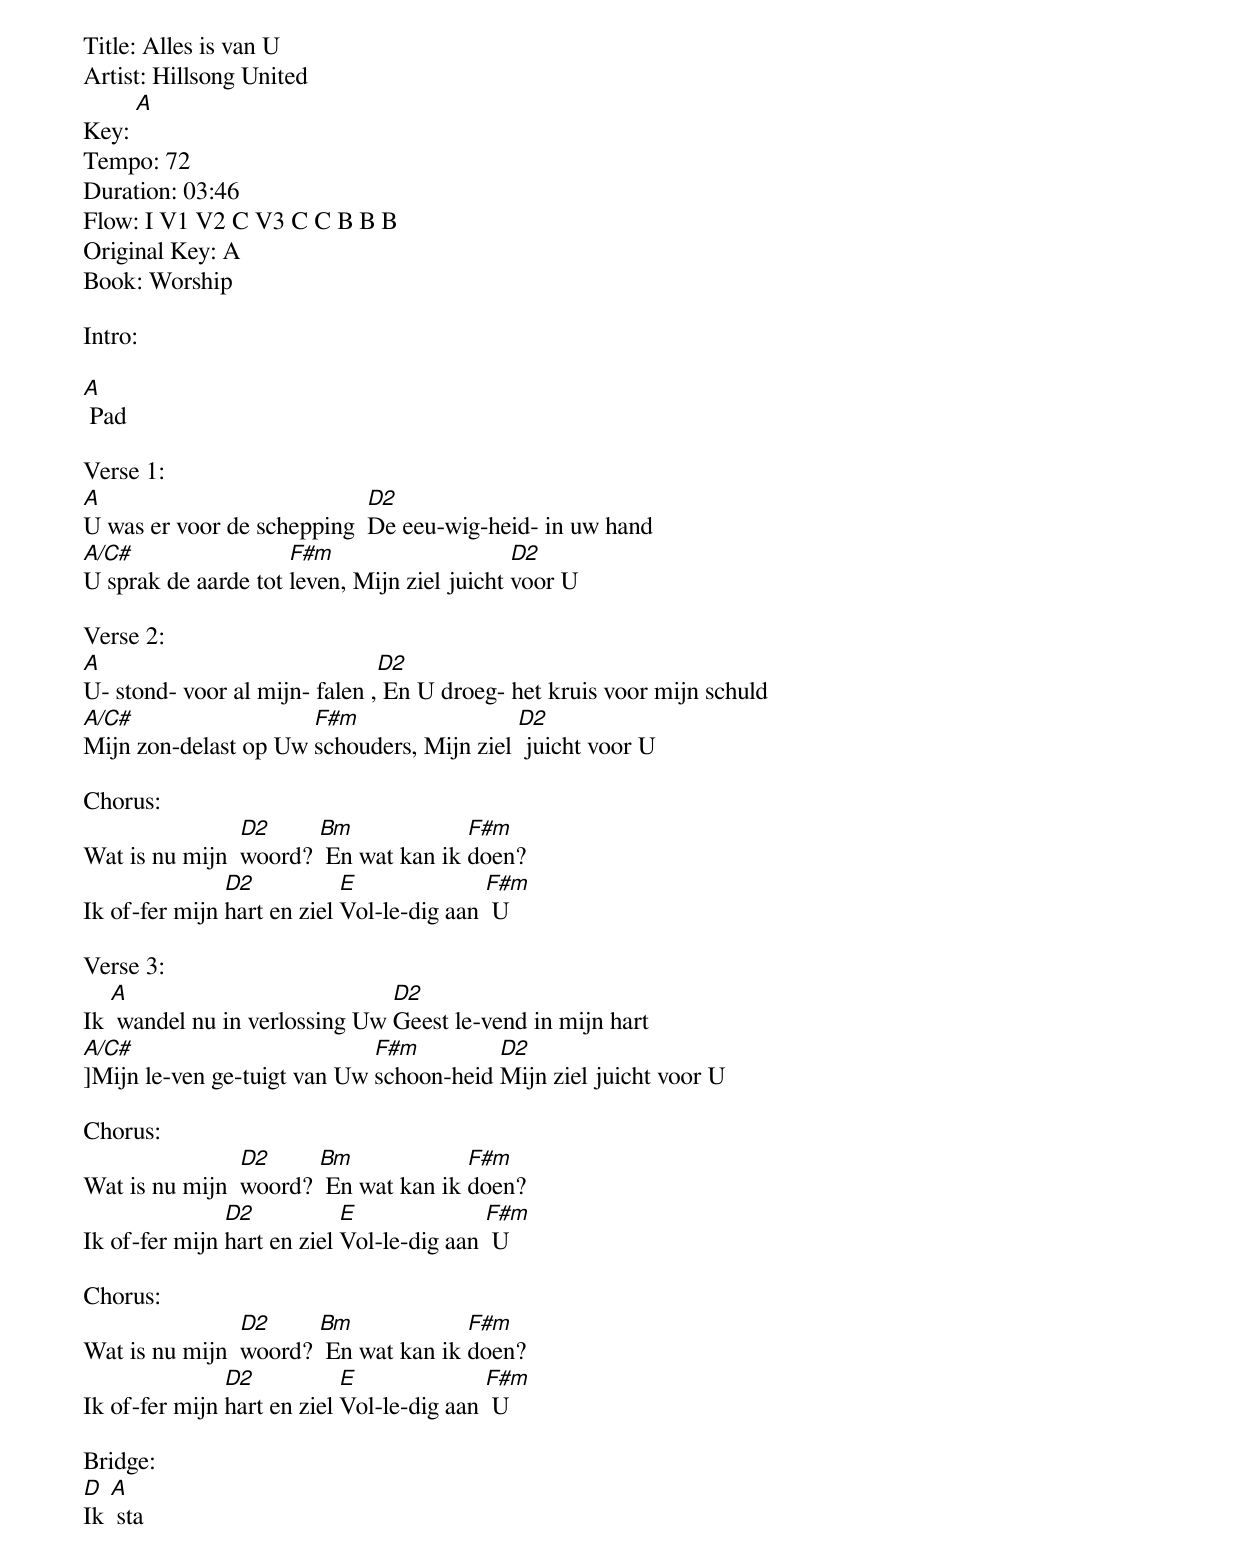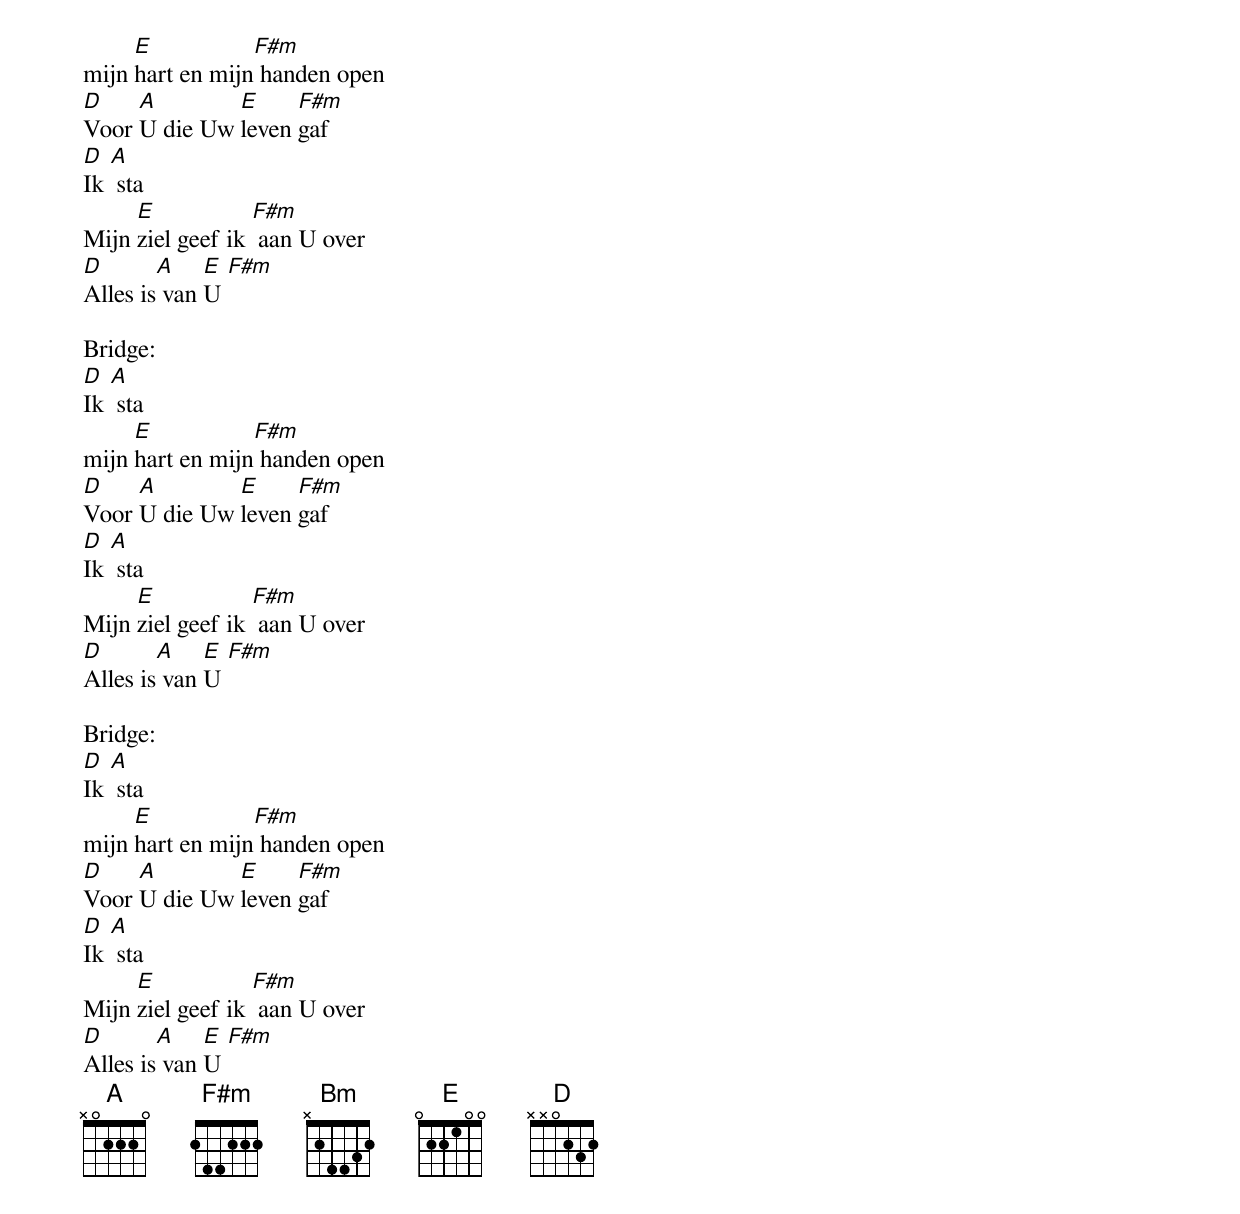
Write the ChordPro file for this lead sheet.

Title: Alles is van U
Artist: Hillsong United
Key: [A]
Tempo: 72
Duration: 03:46
Flow: I V1 V2 C V3 C C B B B
Original Key: A
Book: Worship

Intro:

[A] Pad

Verse 1:
[A]U was er voor de schepping  [D2]De eeu­wig­heid­ in uw hand
[A/C#]U sprak de aarde tot [F#m]leven, Mijn ziel juicht [D2]voor U

Verse 2:
[A]U­ stond­ voor al mijn­ falen ,[D2] En U droeg­ het kruis voor mijn schuld
[A/C#]Mijn zon­delast op Uw [F#m]schouders, Mijn ziel [D2] juicht voor U

Chorus:
Wat is nu mijn  [D2]woord? [Bm] En wat kan ik [F#m]doen?
Ik of­fer mijn [D2]hart en ziel [E]Vol­le­dig aan [F#m] U

Verse 3:
Ik [A] wandel nu in verlossing Uw [D2]Geest le­vend in mijn hart
[A/C#]]Mijn le­ven ge­tuigt van Uw [F#m]schoon­heid [D2]Mijn ziel juicht voor U

Chorus:
Wat is nu mijn  [D2]woord? [Bm] En wat kan ik [F#m]doen?
Ik of­fer mijn [D2]hart en ziel [E]Vol­le­dig aan [F#m] U

Chorus:
Wat is nu mijn  [D2]woord? [Bm] En wat kan ik [F#m]doen?
Ik of­fer mijn [D2]hart en ziel [E]Vol­le­dig aan [F#m] U

Bridge:
[D]Ik [A] sta
mijn [E]hart en mijn[F#m] handen open
[D]Voor [A]U die Uw [E]leven [F#m]gaf
[D]Ik [A] sta
Mijn [E]ziel geef ik [F#m] aan U over
[D]Alles is[A] van [E]U [F#m]

Bridge:
[D]Ik [A] sta
mijn [E]hart en mijn[F#m] handen open
[D]Voor [A]U die Uw [E]leven [F#m]gaf
[D]Ik [A] sta
Mijn [E]ziel geef ik [F#m] aan U over
[D]Alles is[A] van [E]U [F#m]

Bridge:
[D]Ik [A] sta
mijn [E]hart en mijn[F#m] handen open
[D]Voor [A]U die Uw [E]leven [F#m]gaf
[D]Ik [A] sta
Mijn [E]ziel geef ik [F#m] aan U over
[D]Alles is[A] van [E]U [F#m]
